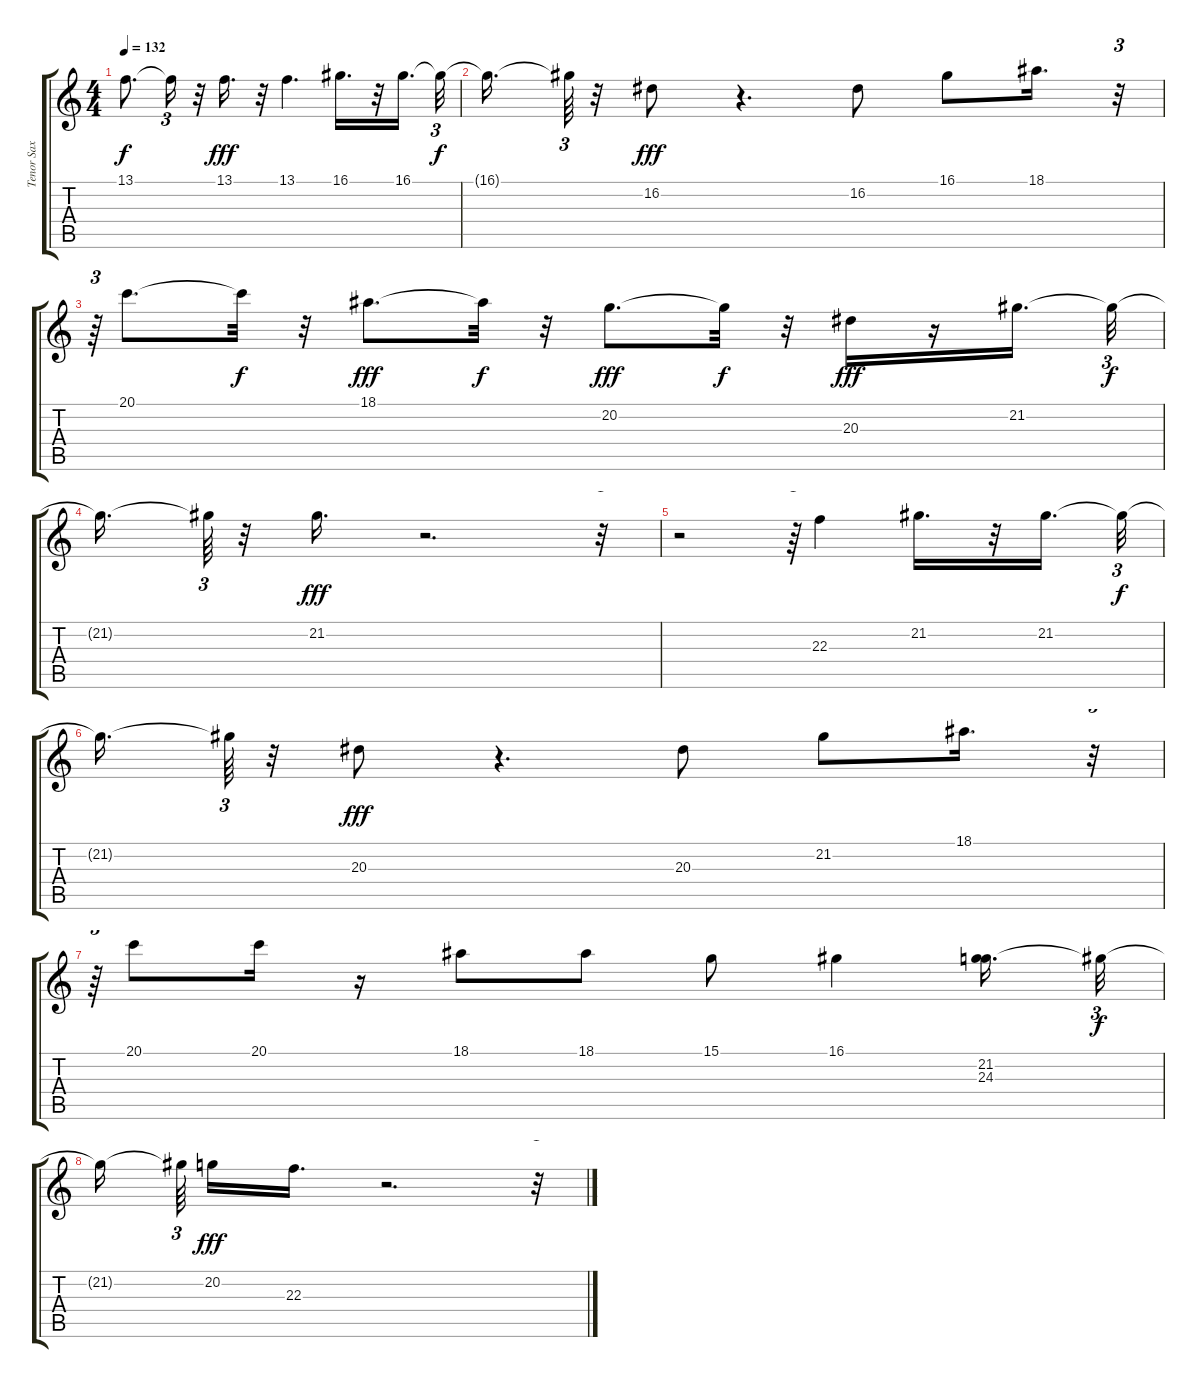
\track ("Tenor Sax" "Tenor Sax") {instrument brasssection}
\staff {score tabs}
\tuning (E4 B3 G3 D3 A2 E2) {hide}
\ts (4 4)
\tempo 132
\clef g2
\ks c
13.1{t}.8{d dy f} 13.1{t}.16{tu (3 2)} r.32 13.1.16{d dy fff} r.32 13.1.4{d} 16.1.16{d} r.32 16.1.16{d} 16.1{t}.32{tu (3 2) dy f} |
16.1{t}.16{d} 16.1{t}.64{tu (3 2)} r.32 16.2.8{dy fff} r.4{d} 16.2.8 16.1.8 18.1.16{d} r.32{tu (3 2)} |
r.64{tu (3 2)} 20.1.8{d} 20.1{t}.32{dy f} r.32 18.1.8{d dy fff} 18.1{t}.32{dy f} r.32 20.2.8{d dy fff} 20.2{t}.32{dy f} r.32 20.3.16{dy fff} r.16 21.2.16{d} 21.2{t}.32{tu (3 2) dy f} |
21.2{t}.16{d} 21.2{t}.64{tu (3 2)} r.32 21.2.16{d dy fff} r.2{d} r.32{tu (3 2)} |
r.2 r.64{tu (3 2)} 22.3.4 21.2.16{d} r.32 21.2.16{d} 21.2{t}.32{tu (3 2) dy f} |
21.2{t}.16{d} 21.2{t}.64{tu (3 2)} r.32 20.3.8{dy fff} r.4{d} 20.3.8 21.2.8 18.1.16{d} r.32{tu (3 2)} |
r.64{tu (3 2)} 20.1.8 20.1.16 r.16 18.1.8 18.1.8 15.1.8 16.1.4 (21.2 24.3).16{d} 21.2{t}.32{tu (3 2) dy f} |
21.2{t}.16{beam splitsecondary} 21.2{t}.64{tu (3 2) beam splitsecondary} 20.2.16{dy fff} 22.3.16{d} r.2{d} r.32{tu (3 2)}
